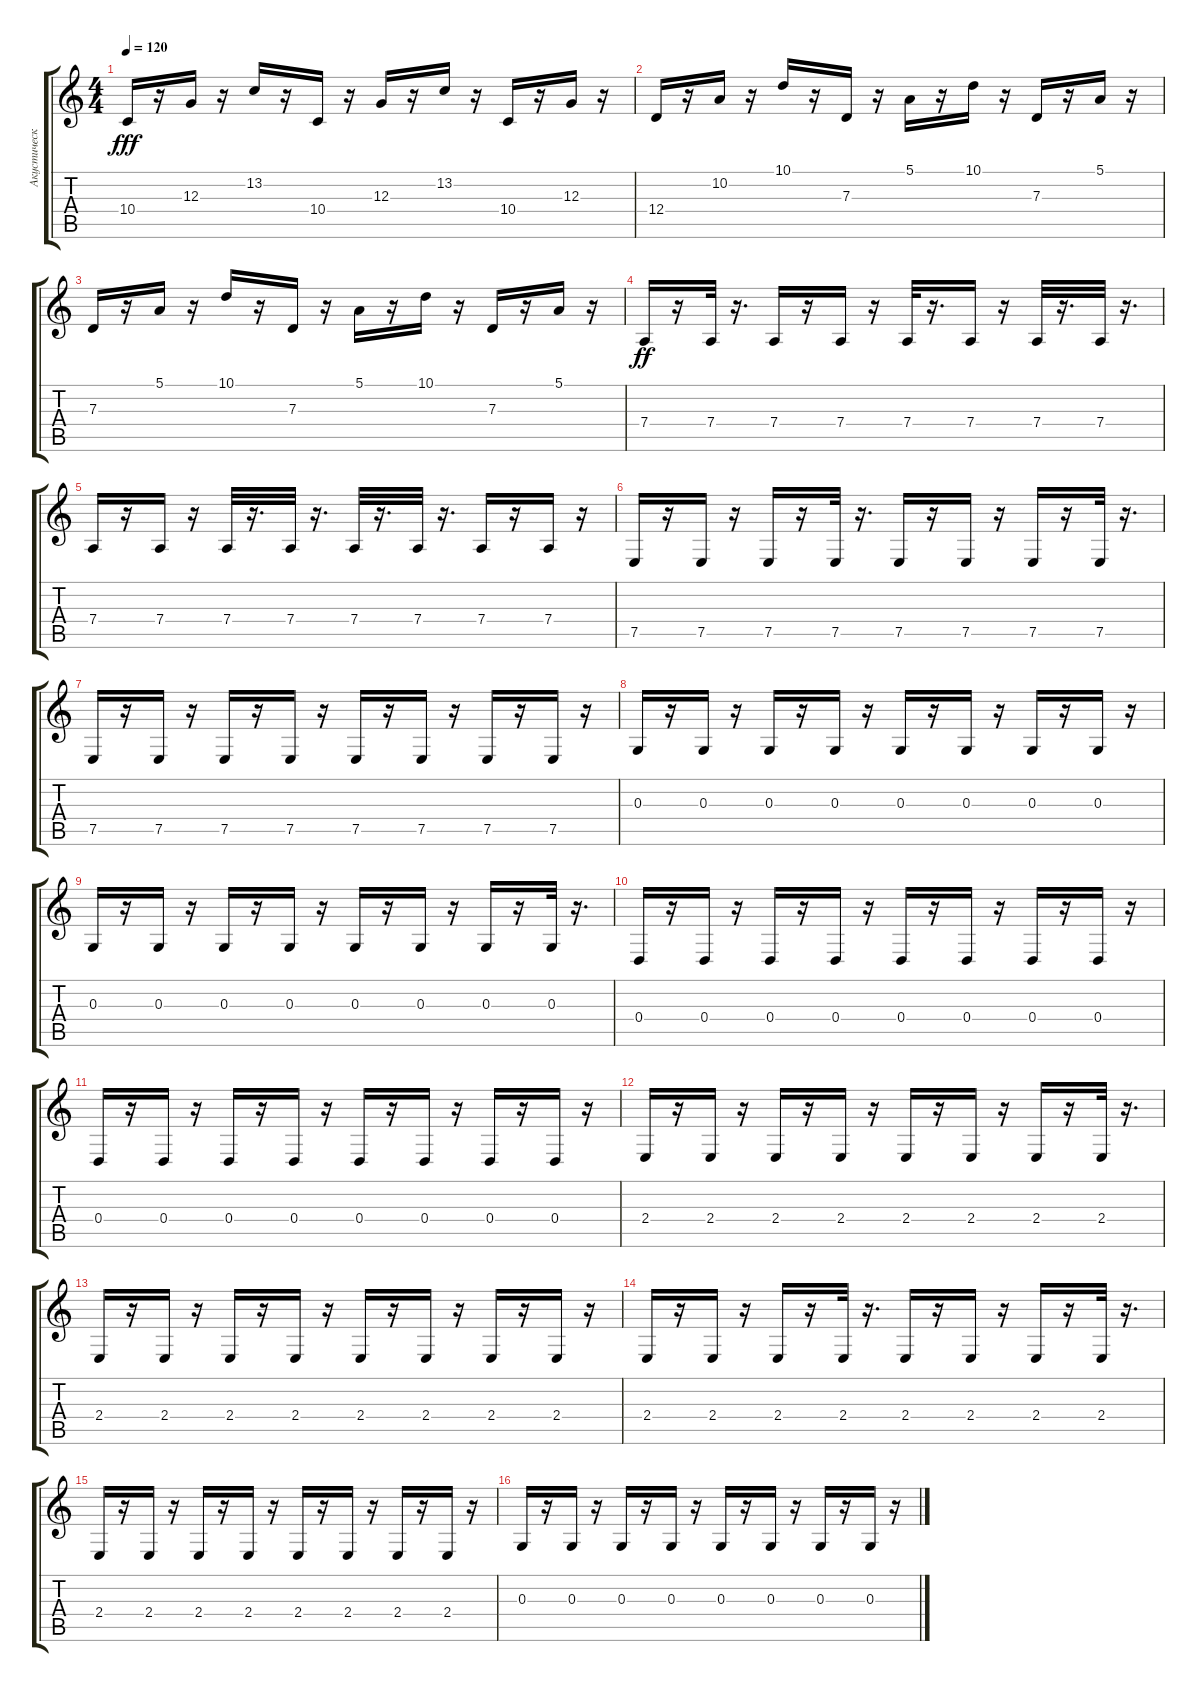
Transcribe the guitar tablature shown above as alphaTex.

\track ("Акустический Гранд Роял" "Акустическ") {instrument acousticgrandpiano}
\staff {score tabs}
\tuning (E4 B3 G3 D3 A2 E2) {hide}
\ts (4 4)
\tempo 120
\clef g2
\ks c
10.4.16{dy fff} r.16 12.3.16 r.16 13.2.16 r.16 10.4.16 r.16 12.3.16 r.16 13.2.16 r.16 10.4.16 r.16 12.3.16 r.16 |
12.4.16 r.16 10.2.16 r.16 10.1.16 r.16 7.3.16 r.16 5.1.16 r.16 10.1.16 r.16 7.3.16 r.16 5.1.16 r.16 |
7.3.16 r.16 5.1.16 r.16 10.1.16 r.16 7.3.16 r.16 5.1.16 r.16 10.1.16 r.16 7.3.16 r.16 5.1.16 r.16 |
7.4.16{dy ff} r.16 7.4.32 r.16{d} 7.4.16 r.16 7.4.16 r.16 7.4.32 r.16{d} 7.4.16 r.16 7.4.32 r.16{d} 7.4.32 r.16{d} |
7.4.16 r.16 7.4.16 r.16 7.4.32 r.16{d} 7.4.32 r.16{d} 7.4.32 r.16{d} 7.4.32 r.16{d} 7.4.16 r.16 7.4.16 r.16 |
7.5.16 r.16 7.5.16 r.16 7.5.16 r.16 7.5.32 r.16{d} 7.5.16 r.16 7.5.16 r.16 7.5.16 r.16 7.5.32 r.16{d} |
7.5.16 r.16 7.5.16 r.16 7.5.16 r.16 7.5.16 r.16 7.5.16 r.16 7.5.16 r.16 7.5.16 r.16 7.5.16 r.16 |
0.3.16 r.16 0.3.16 r.16 0.3.16 r.16 0.3.16 r.16 0.3.16 r.16 0.3.16 r.16 0.3.16 r.16 0.3.16 r.16 |
0.3.16 r.16 0.3.16 r.16 0.3.16 r.16 0.3.16 r.16 0.3.16 r.16 0.3.16 r.16 0.3.16 r.16 0.3.32 r.16{d} |
0.4.16 r.16 0.4.16 r.16 0.4.16 r.16 0.4.16 r.16 0.4.16 r.16 0.4.16 r.16 0.4.16 r.16 0.4.16 r.16 |
0.4.16 r.16 0.4.16 r.16 0.4.16 r.16 0.4.16 r.16 0.4.16 r.16 0.4.16 r.16 0.4.16 r.16 0.4.16 r.16 |
2.4.16 r.16 2.4.16 r.16 2.4.16 r.16 2.4.16 r.16 2.4.16 r.16 2.4.16 r.16 2.4.16 r.16 2.4.32 r.16{d} |
2.4.16 r.16 2.4.16 r.16 2.4.16 r.16 2.4.16 r.16 2.4.16 r.16 2.4.16 r.16 2.4.16 r.16 2.4.16 r.16 |
2.4.16 r.16 2.4.16 r.16 2.4.16 r.16 2.4.32 r.16{d} 2.4.16 r.16 2.4.16 r.16 2.4.16 r.16 2.4.32 r.16{d} |
2.4.16 r.16 2.4.16 r.16 2.4.16 r.16 2.4.16 r.16 2.4.16 r.16 2.4.16 r.16 2.4.16 r.16 2.4.16 r.16 |
0.3.16 r.16 0.3.16 r.16 0.3.16 r.16 0.3.16 r.16 0.3.16 r.16 0.3.16 r.16 0.3.16 r.16 0.3.16 r.16
